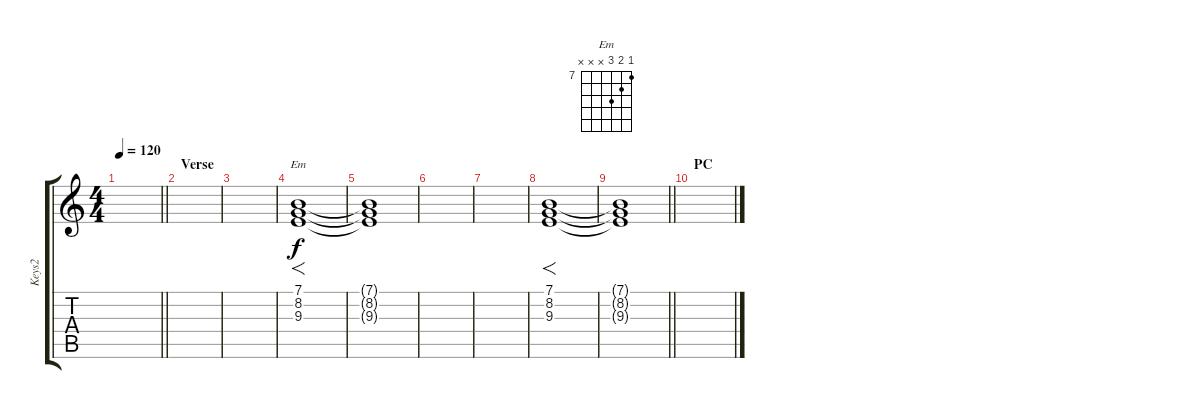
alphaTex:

\track ("Keys2" "Keys2") {instrument pad6metallic}
\staff {score tabs}
\tuning (E4 B3 G3 D3 A2 E2) {hide}
\chord ("Em" 7 8 9 x x x) {firstfret 7}
\ts (4 4)
\tempo 120
\clef g2
\barLineRight lightlight
\ks c
|
\section ("" "Verse")
|
|
(7.1 8.2 9.3).1{f ch "Em"} |
(7.1{t} 8.2{t} 9.3{t}).1 |
|
|
(7.1 8.2 9.3).1{f} |
\barLineRight lightlight
(7.1{t} 8.2{t} 9.3{t}).1 |
\section ("" "PC")
